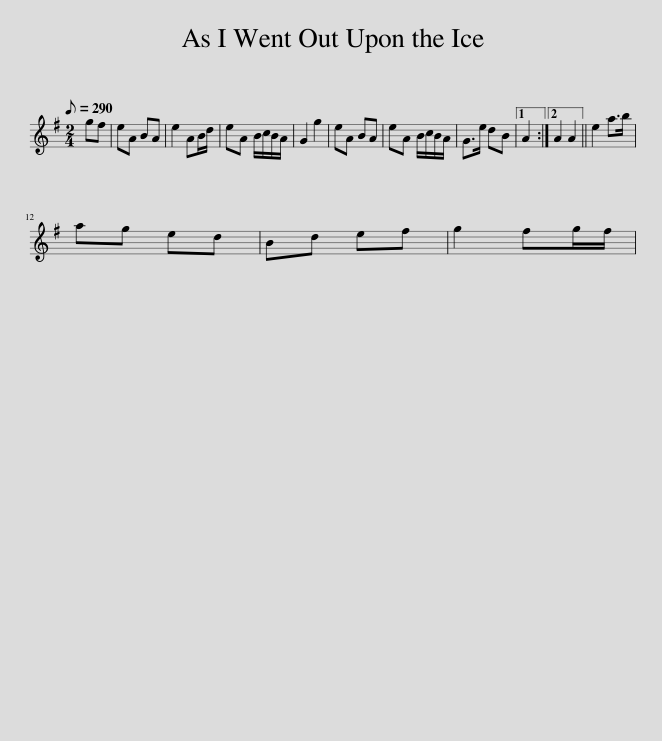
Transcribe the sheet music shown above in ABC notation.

X:1
L:1/8
Q:1/8=290
M:2/4
I:linebreak $
K:G
V:1 treble
V:1
 gf | eA BA | e2 AB/d/ | eA B/c/B/A/ | G2 g2 | %5
 eA BA | eA B/c/B/A/ | G>e dB |1 A2 :|2 A2 A2 || %10
 e2 a>b |$ ag ed | Bd ef | g2 fg/f/ | %14
